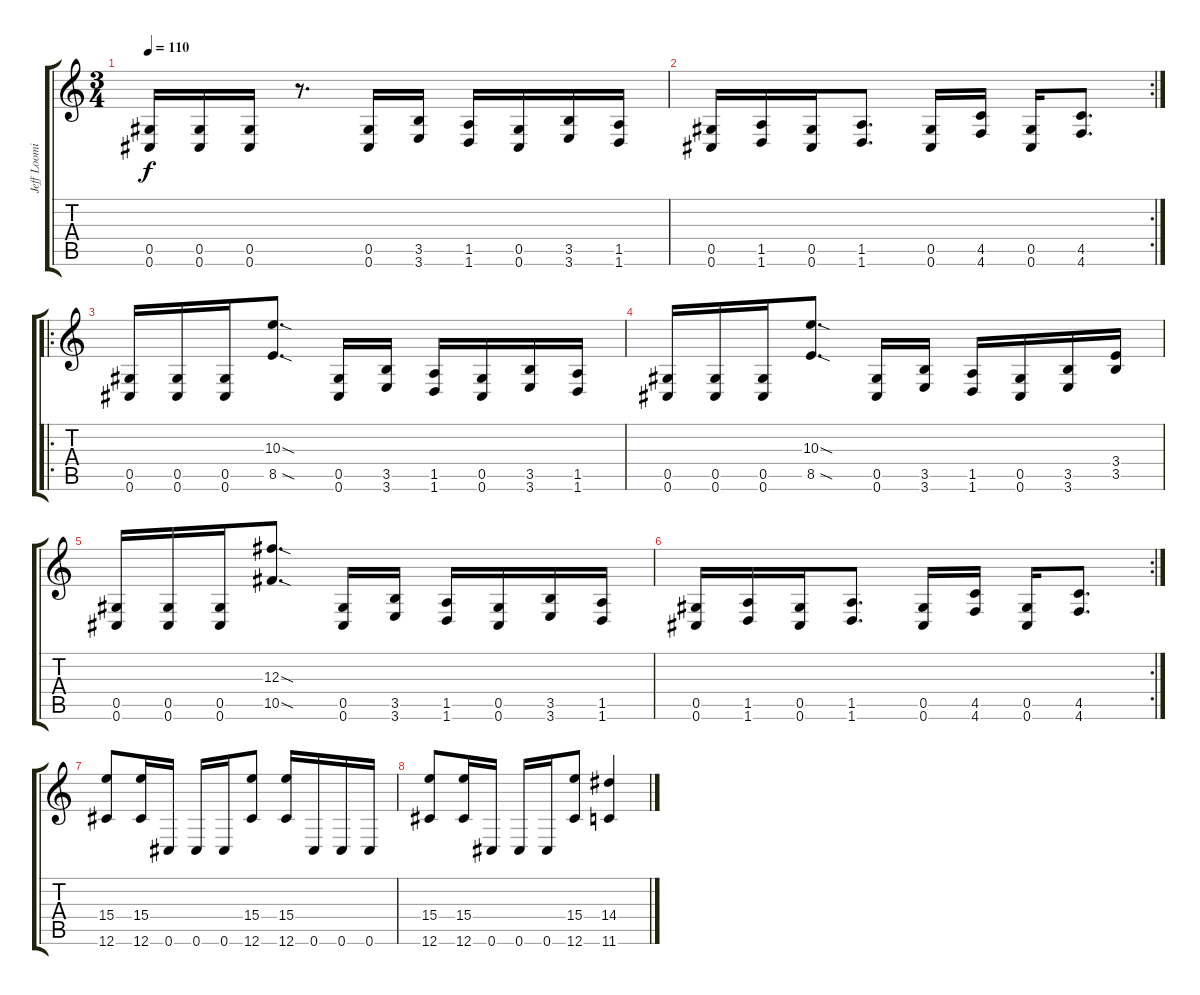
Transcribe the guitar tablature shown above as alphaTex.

\track ("Jeff Loomis Rhythm" "Jeff Loomi") {instrument distortionguitar}
\staff {score tabs}
\tuning (Eb4 Bb3 Gb3 Db3 Ab2 Db2) {hide}
\ts (3 4)
\tempo 110
\clef g2
\ks c
(0.5 0.6).16{dy f} (0.5 0.6).16 (0.5 0.6).16 r.8{d} (0.5 0.6).16 (3.5 3.6).16 (1.5 1.6).16 (0.5 0.6).16 (3.5 3.6).16 (1.5 1.6).16 |
\rc 2
(0.5 0.6).16 (1.5 1.6).16 (0.5 0.6).16 (1.5 1.6).8{d} (0.5 0.6).16 (4.5 4.6).16 (0.5 0.6).16 (4.5 4.6).8{d} |
\ro
(0.5 0.6).16 (0.5 0.6).16 (0.5 0.6).16 (10.3{sod} 8.5{sod}).8{d} (0.5 0.6).16 (3.5 3.6).16 (1.5 1.6).16 (0.5 0.6).16 (3.5 3.6).16 (1.5 1.6).16 |
(0.5 0.6).16 (0.5 0.6).16 (0.5 0.6).16 (10.3{sod} 8.5{sod}).8{d} (0.5 0.6).16 (3.5 3.6).16 (1.5 1.6).16 (0.5 0.6).16 (3.5 3.6).16 (3.4 3.5).16 |
(0.5 0.6).16 (0.5 0.6).16 (0.5 0.6).16 (12.3{sod} 10.5{sod}).8{d} (0.5 0.6).16 (3.5 3.6).16 (1.5 1.6).16 (0.5 0.6).16 (3.5 3.6).16 (1.5 1.6).16 |
\rc 2
(0.5 0.6).16 (1.5 1.6).16 (0.5 0.6).16 (1.5 1.6).8{d} (0.5 0.6).16 (4.5 4.6).16 (0.5 0.6).16 (4.5 4.6).8{d} |
(15.4 12.6).8 (15.4 12.6).16 0.6.16 0.6.16 0.6.16 (15.4 12.6).8 (15.4 12.6).16 0.6.16 0.6.16 0.6.16 |
(15.4 12.6).8 (15.4 12.6).16 0.6.16 0.6.16 0.6.16 (15.4 12.6).8 (14.4 11.6).4
